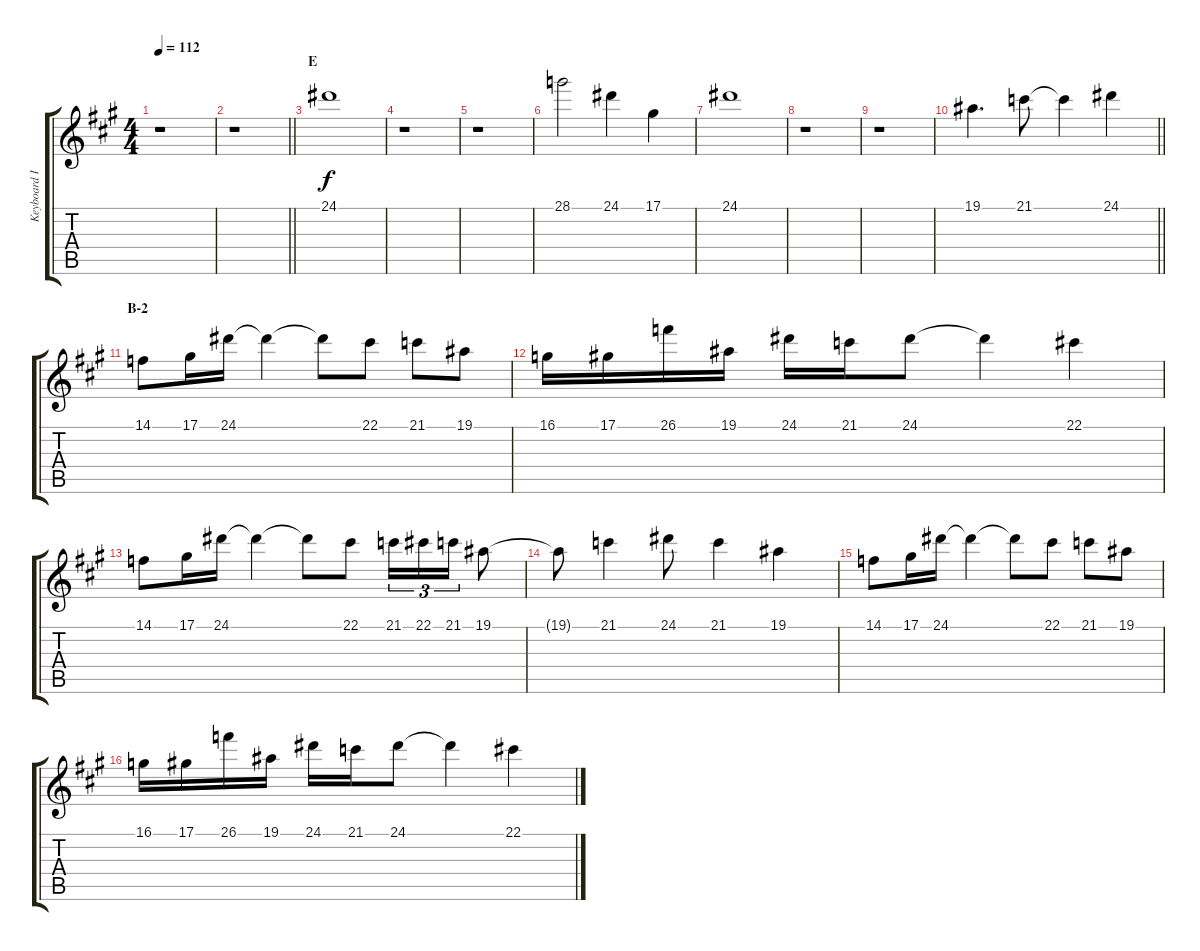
\track ("Keyboard II" "Keyboard I") {instrument pad1newage}
\staff {score tabs}
\tuning (Eb4 Bb3 Gb3 Db3 Ab2 Eb2) {hide}
\ts (4 4)
\tempo 112
\clef g2
\ks a
r.1{dy f} |
\barLineRight lightlight
r.1 |
\section ("" "E")
24.1.1 |
r.1 |
r.1 |
28.1.2 24.1.4 17.1.4 |
24.1.1 |
r.1 |
r.1 |
\barLineRight lightlight
19.1.4{d} 21.1.8 21.1{t}.4 24.1.4 |
\section ("" "B-2")
14.1.8 17.1.16 24.1.16 24.1{t}.4 24.1{t}.8 22.1.8 21.1.8 19.1.8 |
16.1.16 17.1.16 26.1.16 19.1.16 24.1.16 21.1.16 24.1.8 24.1{t}.4 22.1.4 |
14.1.8 17.1.16 24.1.16 24.1{t}.4 24.1{t}.8 22.1.8 21.1.16{tu (3 2)} 22.1.16{tu (3 2)} 21.1.16{tu (3 2)} 19.1.8 |
19.1{t}.8 21.1.4 24.1.8 21.1.4 19.1.4 |
14.1.8 17.1.16 24.1.16 24.1{t}.4 24.1{t}.8 22.1.8 21.1.8 19.1.8 |
16.1.16 17.1.16 26.1.16 19.1.16 24.1.16 21.1.16 24.1.8 24.1{t}.4 22.1.4
